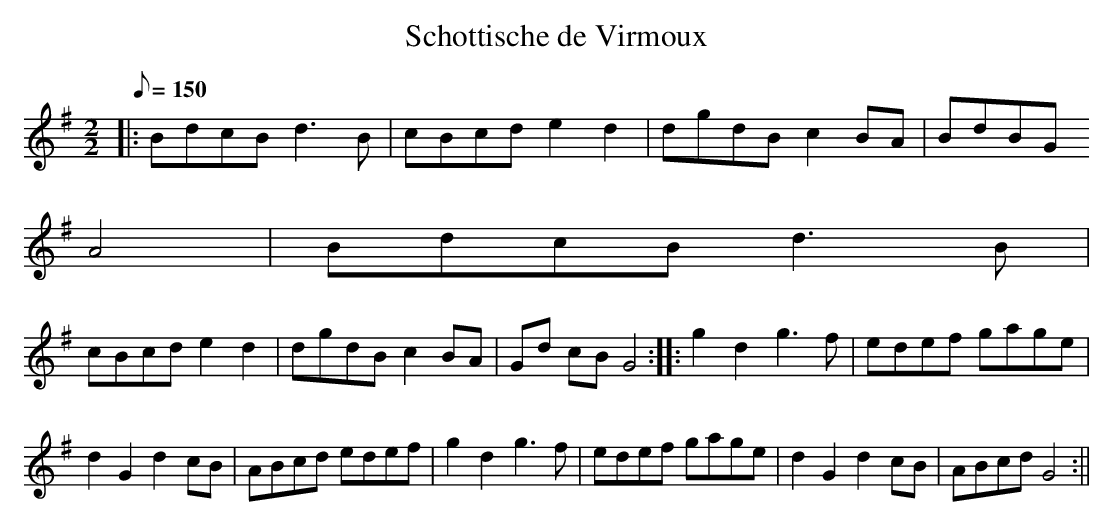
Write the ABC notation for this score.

X:1
T:Schottische de Virmoux
M:2/2
L:1/8
Q:150
K:G major
|:BdcBd3B|cBcd  e2d2|dgdB  c2BA|BdBG
A4|BdcBd3B|
cBcd e2d2|dgdB c2BA|Gd cB  G4:||:g2d2g3f|edef  gage|
d2G2d2cB|ABcd  edef|g2d2g3f|edef  gage|d2G2d2cB|ABcd G4:||
